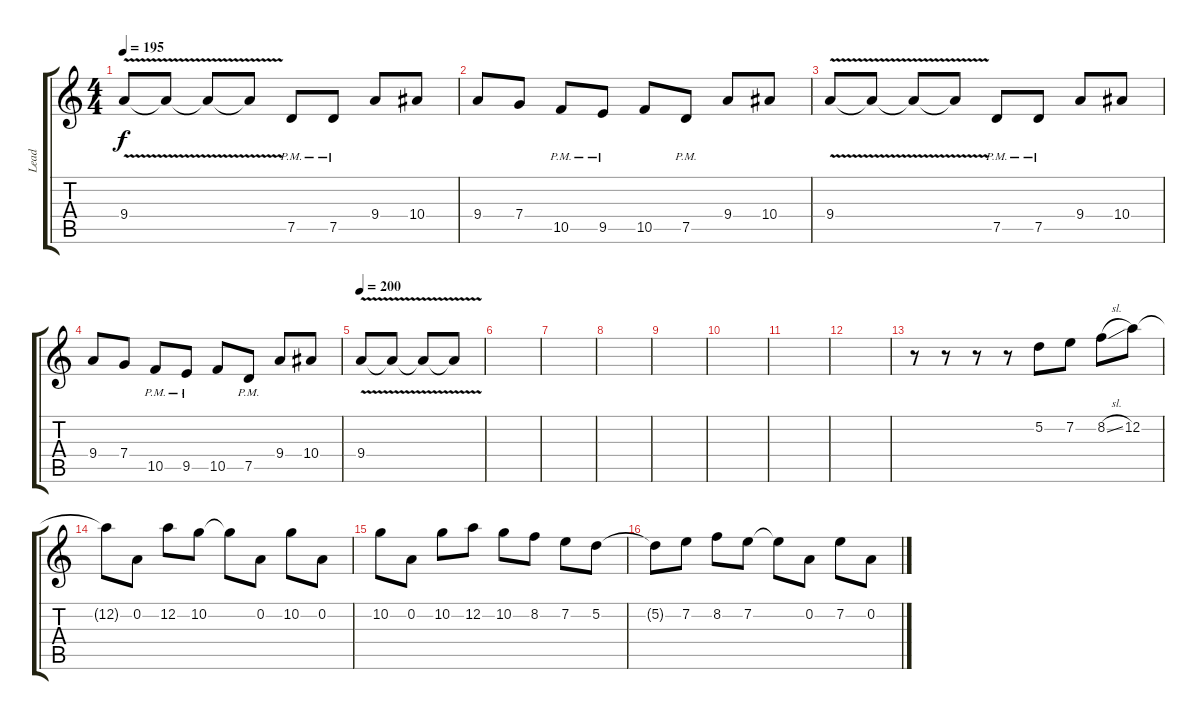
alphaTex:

\track ("Lead" "Lead") {instrument distortionguitar}
\staff {score tabs}
\tuning (D4 A3 F3 C3 G2 D2) {hide}
\ts (4 4)
\tempo 195
\clef g2
\ks c
9.4{v}.8{dy f} 9.4{v t}.8 9.4{v t}.8 9.4{v t}.8 7.5{pm}.8 7.5{pm}.8 9.4.8 10.4.8 |
9.4.8 7.4.8 10.5{pm}.8 9.5{pm}.8 10.5.8 7.5{pm}.8 9.4.8 10.4.8 |
9.4{v}.8 9.4{v t}.8 9.4{v t}.8 9.4{v t}.8 7.5{pm}.8 7.5{pm}.8 9.4.8 10.4.8 |
9.4.8 7.4.8 10.5{pm}.8 9.5{pm}.8 10.5.8 7.5{pm}.8 9.4.8 10.4.8 |
\tempo 200
9.4{v}.8 9.4{v t}.8 9.4{v t}.8 9.4{v t}.8 |
|
|
|
|
|
|
|
r.8 r.8 r.8 r.8 5.2.8 7.2.8 8.2{sl}.8 12.2.8 |
12.2{t}.8 0.2.8 12.2.8 10.2.8 10.2{t}.8 0.2.8 10.2.8 0.2.8 |
10.2.8 0.2.8 10.2.8 12.2.8 10.2.8 8.2.8 7.2.8 5.2.8 |
5.2{t}.8 7.2.8 8.2.8 7.2.8 7.2{t}.8 0.2.8 7.2.8 0.2.8
